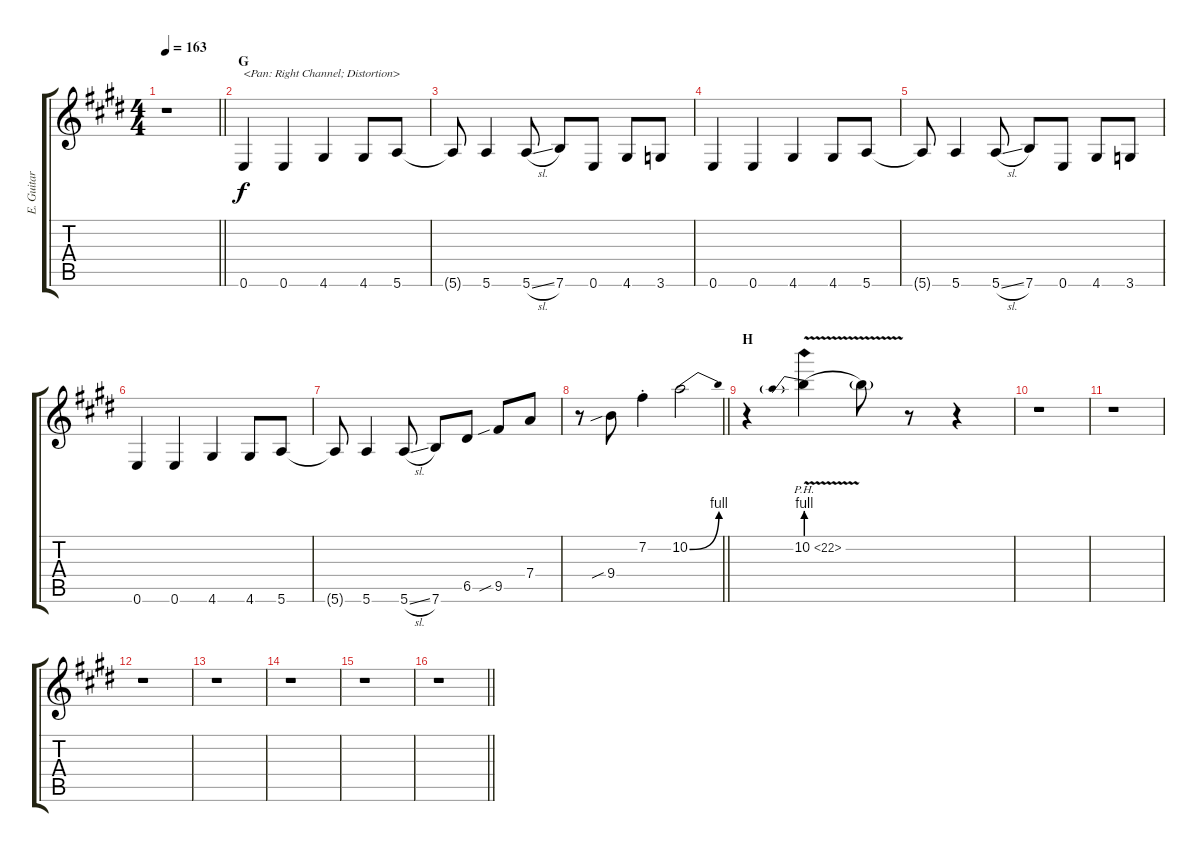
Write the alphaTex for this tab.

\track ("E. Guitar III" "E. Guitar ") {instrument electricguitarclean}
\staff {score tabs}
\tuning (E4 B3 G3 D3 A2 E2) {hide}
\ts (4 4)
\tempo 163
\clef g2
\barLineRight lightlight
\ks e
r.1{dy f} |
\section ("" "G")
0.6.4{txt "<Pan: Right Channel; Distortion>" balance 15 instrument overdrivenguitar} 0.6.4 4.6.4 4.6.8 5.6.8 |
5.6{t}.8 5.6.4 5.6{sl}.8 7.6.8 0.6.8 4.6.8 3.6.8 |
0.6.4 0.6.4 4.6.4 4.6.8 5.6.8 |
5.6{t}.8 5.6.4 5.6{sl}.8 7.6.8 0.6.8 4.6.8 3.6.8 |
0.6.4 0.6.4 4.6.4 4.6.8 5.6.8 |
5.6{t}.8 5.6.4 5.6{sl}.8 7.6.8 6.5.8 9.5{sib}.8 7.4.8 |
\barLineRight lightlight
r.8 9.4{sib}.8 7.2{st}.4 10.2{be (bend 0 0 60 4)}.2 |
\section ("" "H")
r.4 10.2{be (prebend 0 4 60 4) ph 12 v}.4 10.2{t}.8 r.8 r.4 |
r.1 |
r.1 |
r.1 |
r.1 |
r.1 |
r.1 |
\barLineRight lightlight
r.1
